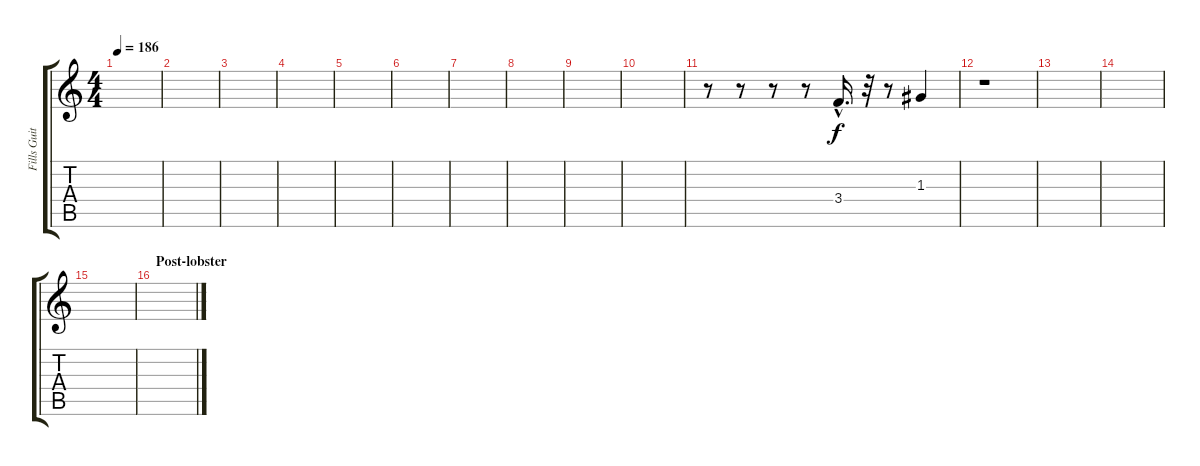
\track ("Fills Guitar (standard tuning)" "Fills Guit") {instrument electricguitarclean}
\staff {score tabs}
\tuning (E4 B3 G3 D3 A2 E2) {hide}
\ts (4 4)
\tempo 186
\clef g2
\ks c
|
|
|
|
|
|
|
|
|
|
r.8 r.8 r.8 r.8 3.4{hac}.16{d} r.32 r.8 1.3.4 |
r.1 |
|
|
|
\section ("" "Post-lobster")
